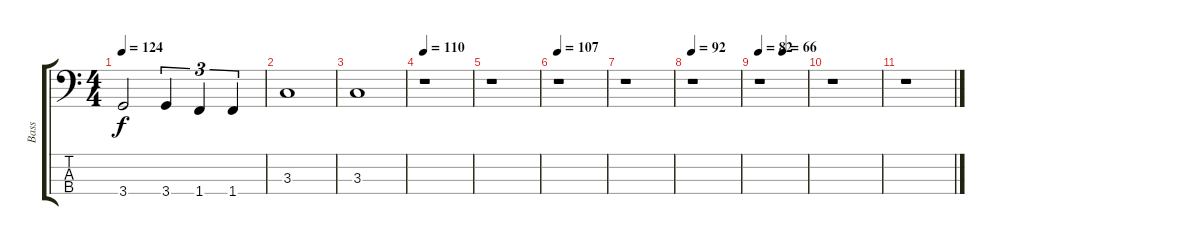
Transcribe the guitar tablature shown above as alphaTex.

\track ("Bass" "Bass") {instrument electricbassfinger}
\staff {score tabs}
\tuning (G2 D2 A1 E1) {hide}
\ts (4 4)
\tempo 124
\clef f4
\ks c
3.4{t}.2{dy f} 3.4.4{tu (3 2)} 1.4.4{tu (3 2)} 1.4.4{tu (3 2)} |
3.3.1 |
3.3.1 |
\tempo 110
r.1 |
r.1 |
\tempo 107
r.1 |
r.1 |
\tempo 92
r.1 |
\tempo 82
\tempo (66 0.5)
r.1 |
r.1 |
r.1
